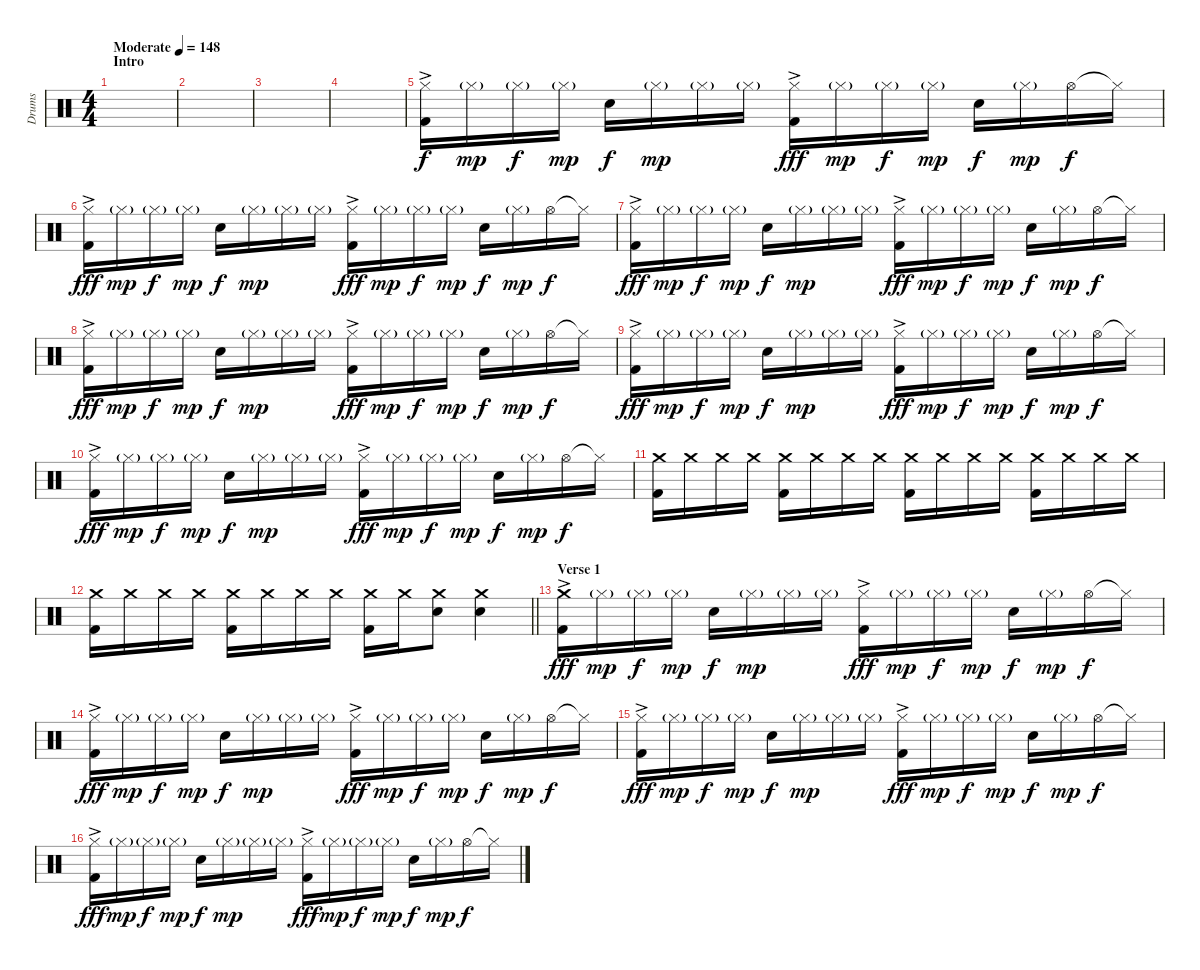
\track ("Drums" "Drums") {instrument percussion}
\staff {score}
\articulation defaults
\ts (4 4)
\section ("" "Intro")
\tempo (148 "Moderate")
\clef neutral
\ks c
|
|
|
|
("Hi-Hat (closed)"{ac} "Kick (hit) 2").16{balance 13} "Hi-Hat (closed)"{g}.16{dy mp} "Hi-Hat (closed)"{g}.16{dy f} "Hi-Hat (closed)"{g}.16{dy mp} "Electric Snare (hit)".16{dy f} "Hi-Hat (closed)"{g}.16{dy mp} "Hi-Hat (closed)"{g}.16 "Hi-Hat (closed)"{g}.16 ("Hi-Hat (closed)"{ac} "Kick (hit) 2"{ac}).16{dy fff} "Hi-Hat (closed)"{g}.16{dy mp} "Hi-Hat (closed)"{g}.16{dy f} "Hi-Hat (closed)"{g}.16{dy mp} "Electric Snare (hit)".16{dy f} "Hi-Hat (closed)"{g}.16{dy mp} "Hi-Hat (open)".16{dy f} "Hi-Hat (closed)"{t}.16 |
("Hi-Hat (closed)"{ac} "Kick (hit) 2").16{dy fff} "Hi-Hat (closed)"{g}.16{dy mp} "Hi-Hat (closed)"{g}.16{dy f} "Hi-Hat (closed)"{g}.16{dy mp} "Electric Snare (hit)".16{dy f} "Hi-Hat (closed)"{g}.16{dy mp} "Hi-Hat (closed)"{g}.16 "Hi-Hat (closed)"{g}.16 ("Hi-Hat (closed)"{ac} "Kick (hit) 2"{ac}).16{dy fff} "Hi-Hat (closed)"{g}.16{dy mp} "Hi-Hat (closed)"{g}.16{dy f} "Hi-Hat (closed)"{g}.16{dy mp} "Electric Snare (hit)".16{dy f} "Hi-Hat (closed)"{g}.16{dy mp} "Hi-Hat (open)".16{dy f} "Hi-Hat (closed)"{t}.16 |
("Hi-Hat (closed)"{ac} "Kick (hit) 2").16{dy fff} "Hi-Hat (closed)"{g}.16{dy mp} "Hi-Hat (closed)"{g}.16{dy f} "Hi-Hat (closed)"{g}.16{dy mp} "Electric Snare (hit)".16{dy f} "Hi-Hat (closed)"{g}.16{dy mp} "Hi-Hat (closed)"{g}.16 "Hi-Hat (closed)"{g}.16 ("Hi-Hat (closed)"{ac} "Kick (hit) 2"{ac}).16{dy fff} "Hi-Hat (closed)"{g}.16{dy mp} "Hi-Hat (closed)"{g}.16{dy f} "Hi-Hat (closed)"{g}.16{dy mp} "Electric Snare (hit)".16{dy f} "Hi-Hat (closed)"{g}.16{dy mp} "Hi-Hat (open)".16{dy f} "Hi-Hat (closed)"{t}.16 |
("Hi-Hat (closed)"{ac} "Kick (hit) 2").16{dy fff} "Hi-Hat (closed)"{g}.16{dy mp} "Hi-Hat (closed)"{g}.16{dy f} "Hi-Hat (closed)"{g}.16{dy mp} "Electric Snare (hit)".16{dy f} "Hi-Hat (closed)"{g}.16{dy mp} "Hi-Hat (closed)"{g}.16 "Hi-Hat (closed)"{g}.16 ("Hi-Hat (closed)"{ac} "Kick (hit) 2"{ac}).16{dy fff} "Hi-Hat (closed)"{g}.16{dy mp} "Hi-Hat (closed)"{g}.16{dy f} "Hi-Hat (closed)"{g}.16{dy mp} "Electric Snare (hit)".16{dy f} "Hi-Hat (closed)"{g}.16{dy mp} "Hi-Hat (open)".16{dy f} "Hi-Hat (closed)"{t}.16 |
("Hi-Hat (closed)"{ac} "Kick (hit) 2").16{dy fff} "Hi-Hat (closed)"{g}.16{dy mp} "Hi-Hat (closed)"{g}.16{dy f} "Hi-Hat (closed)"{g}.16{dy mp} "Electric Snare (hit)".16{dy f} "Hi-Hat (closed)"{g}.16{dy mp} "Hi-Hat (closed)"{g}.16 "Hi-Hat (closed)"{g}.16 ("Hi-Hat (closed)"{ac} "Kick (hit) 2"{ac}).16{dy fff} "Hi-Hat (closed)"{g}.16{dy mp} "Hi-Hat (closed)"{g}.16{dy f} "Hi-Hat (closed)"{g}.16{dy mp} "Electric Snare (hit)".16{dy f} "Hi-Hat (closed)"{g}.16{dy mp} "Hi-Hat (open)".16{dy f} "Hi-Hat (closed)"{t}.16 |
("Hi-Hat (closed)"{ac} "Kick (hit) 2").16{dy fff} "Hi-Hat (closed)"{g}.16{dy mp} "Hi-Hat (closed)"{g}.16{dy f} "Hi-Hat (closed)"{g}.16{dy mp} "Electric Snare (hit)".16{dy f} "Hi-Hat (closed)"{g}.16{dy mp} "Hi-Hat (closed)"{g}.16 "Hi-Hat (closed)"{g}.16 ("Hi-Hat (closed)"{ac} "Kick (hit) 2"{ac}).16{dy fff} "Hi-Hat (closed)"{g}.16{dy mp} "Hi-Hat (closed)"{g}.16{dy f} "Hi-Hat (closed)"{g}.16{dy mp} "Electric Snare (hit)".16{dy f} "Hi-Hat (closed)"{g}.16{dy mp} "Hi-Hat (open)".16{dy f} "Hi-Hat (closed)"{t}.16 |
("Crash medium (hit)" "Kick (hit) 2").16{volume 16} "Crash medium (hit)".16 "Crash medium (hit)".16 "Crash medium (hit)".16 ("Crash medium (hit)" "Kick (hit) 2").16 "Crash medium (hit)".16 "Crash medium (hit)".16 "Crash medium (hit)".16 ("Crash medium (hit)" "Kick (hit) 2").16 "Crash medium (hit)".16 "Crash medium (hit)".16 "Crash medium (hit)".16 ("Crash medium (hit)" "Kick (hit) 2").16 "Crash medium (hit)".16 "Crash medium (hit)".16 "Crash medium (hit)".16 |
\barLineRight lightlight
("Crash medium (hit)" "Kick (hit) 2").16 "Crash medium (hit)".16 "Crash medium (hit)".16 "Crash medium (hit)".16 ("Crash medium (hit)" "Kick (hit) 2").16 "Crash medium (hit)".16 "Crash medium (hit)".16 "Crash medium (hit)".16 ("Crash medium (hit)" "Kick (hit) 2").16 "Crash medium (hit)".16 ("Crash medium (hit)" "Electric Snare (hit)").8 ("Crash medium (hit)" "Electric Snare (hit)").4 |
\section ("" "Verse 1")
("Crash medium (hit)"{ac} "Kick (hit) 2").16{dy fff volume 16 balance 8} "Hi-Hat (closed)"{g}.16{dy mp} "Hi-Hat (closed)"{g}.16{dy f} "Hi-Hat (closed)"{g}.16{dy mp} "Electric Snare (hit)".16{dy f} "Hi-Hat (closed)"{g}.16{dy mp} "Hi-Hat (closed)"{g}.16 "Hi-Hat (closed)"{g}.16 ("Hi-Hat (closed)"{ac} "Kick (hit) 2"{ac}).16{dy fff} "Hi-Hat (closed)"{g}.16{dy mp} "Hi-Hat (closed)"{g}.16{dy f} "Hi-Hat (closed)"{g}.16{dy mp} "Electric Snare (hit)".16{dy f} "Hi-Hat (closed)"{g}.16{dy mp} "Hi-Hat (open)".16{dy f} "Hi-Hat (closed)"{t}.16 |
("Hi-Hat (closed)"{ac} "Kick (hit) 2").16{dy fff} "Hi-Hat (closed)"{g}.16{dy mp} "Hi-Hat (closed)"{g}.16{dy f} "Hi-Hat (closed)"{g}.16{dy mp} "Electric Snare (hit)".16{dy f} "Hi-Hat (closed)"{g}.16{dy mp} "Hi-Hat (closed)"{g}.16 "Hi-Hat (closed)"{g}.16 ("Hi-Hat (closed)"{ac} "Kick (hit) 2"{ac}).16{dy fff} "Hi-Hat (closed)"{g}.16{dy mp} "Hi-Hat (closed)"{g}.16{dy f} "Hi-Hat (closed)"{g}.16{dy mp} "Electric Snare (hit)".16{dy f} "Hi-Hat (closed)"{g}.16{dy mp} "Hi-Hat (open)".16{dy f} "Hi-Hat (closed)"{t}.16 |
("Hi-Hat (closed)"{ac} "Kick (hit) 2").16{dy fff} "Hi-Hat (closed)"{g}.16{dy mp} "Hi-Hat (closed)"{g}.16{dy f} "Hi-Hat (closed)"{g}.16{dy mp} "Electric Snare (hit)".16{dy f} "Hi-Hat (closed)"{g}.16{dy mp} "Hi-Hat (closed)"{g}.16 "Hi-Hat (closed)"{g}.16 ("Hi-Hat (closed)"{ac} "Kick (hit) 2"{ac}).16{dy fff} "Hi-Hat (closed)"{g}.16{dy mp} "Hi-Hat (closed)"{g}.16{dy f} "Hi-Hat (closed)"{g}.16{dy mp} "Electric Snare (hit)".16{dy f} "Hi-Hat (closed)"{g}.16{dy mp} "Hi-Hat (open)".16{dy f} "Hi-Hat (closed)"{t}.16 |
("Hi-Hat (closed)"{ac} "Kick (hit) 2").16{dy fff} "Hi-Hat (closed)"{g}.16{dy mp} "Hi-Hat (closed)"{g}.16{dy f} "Hi-Hat (closed)"{g}.16{dy mp} "Electric Snare (hit)".16{dy f} "Hi-Hat (closed)"{g}.16{dy mp} "Hi-Hat (closed)"{g}.16 "Hi-Hat (closed)"{g}.16 ("Hi-Hat (closed)"{ac} "Kick (hit) 2"{ac}).16{dy fff} "Hi-Hat (closed)"{g}.16{dy mp} "Hi-Hat (closed)"{g}.16{dy f} "Hi-Hat (closed)"{g}.16{dy mp} "Electric Snare (hit)".16{dy f} "Hi-Hat (closed)"{g}.16{dy mp} "Hi-Hat (open)".16{dy f} "Hi-Hat (closed)"{t}.16
